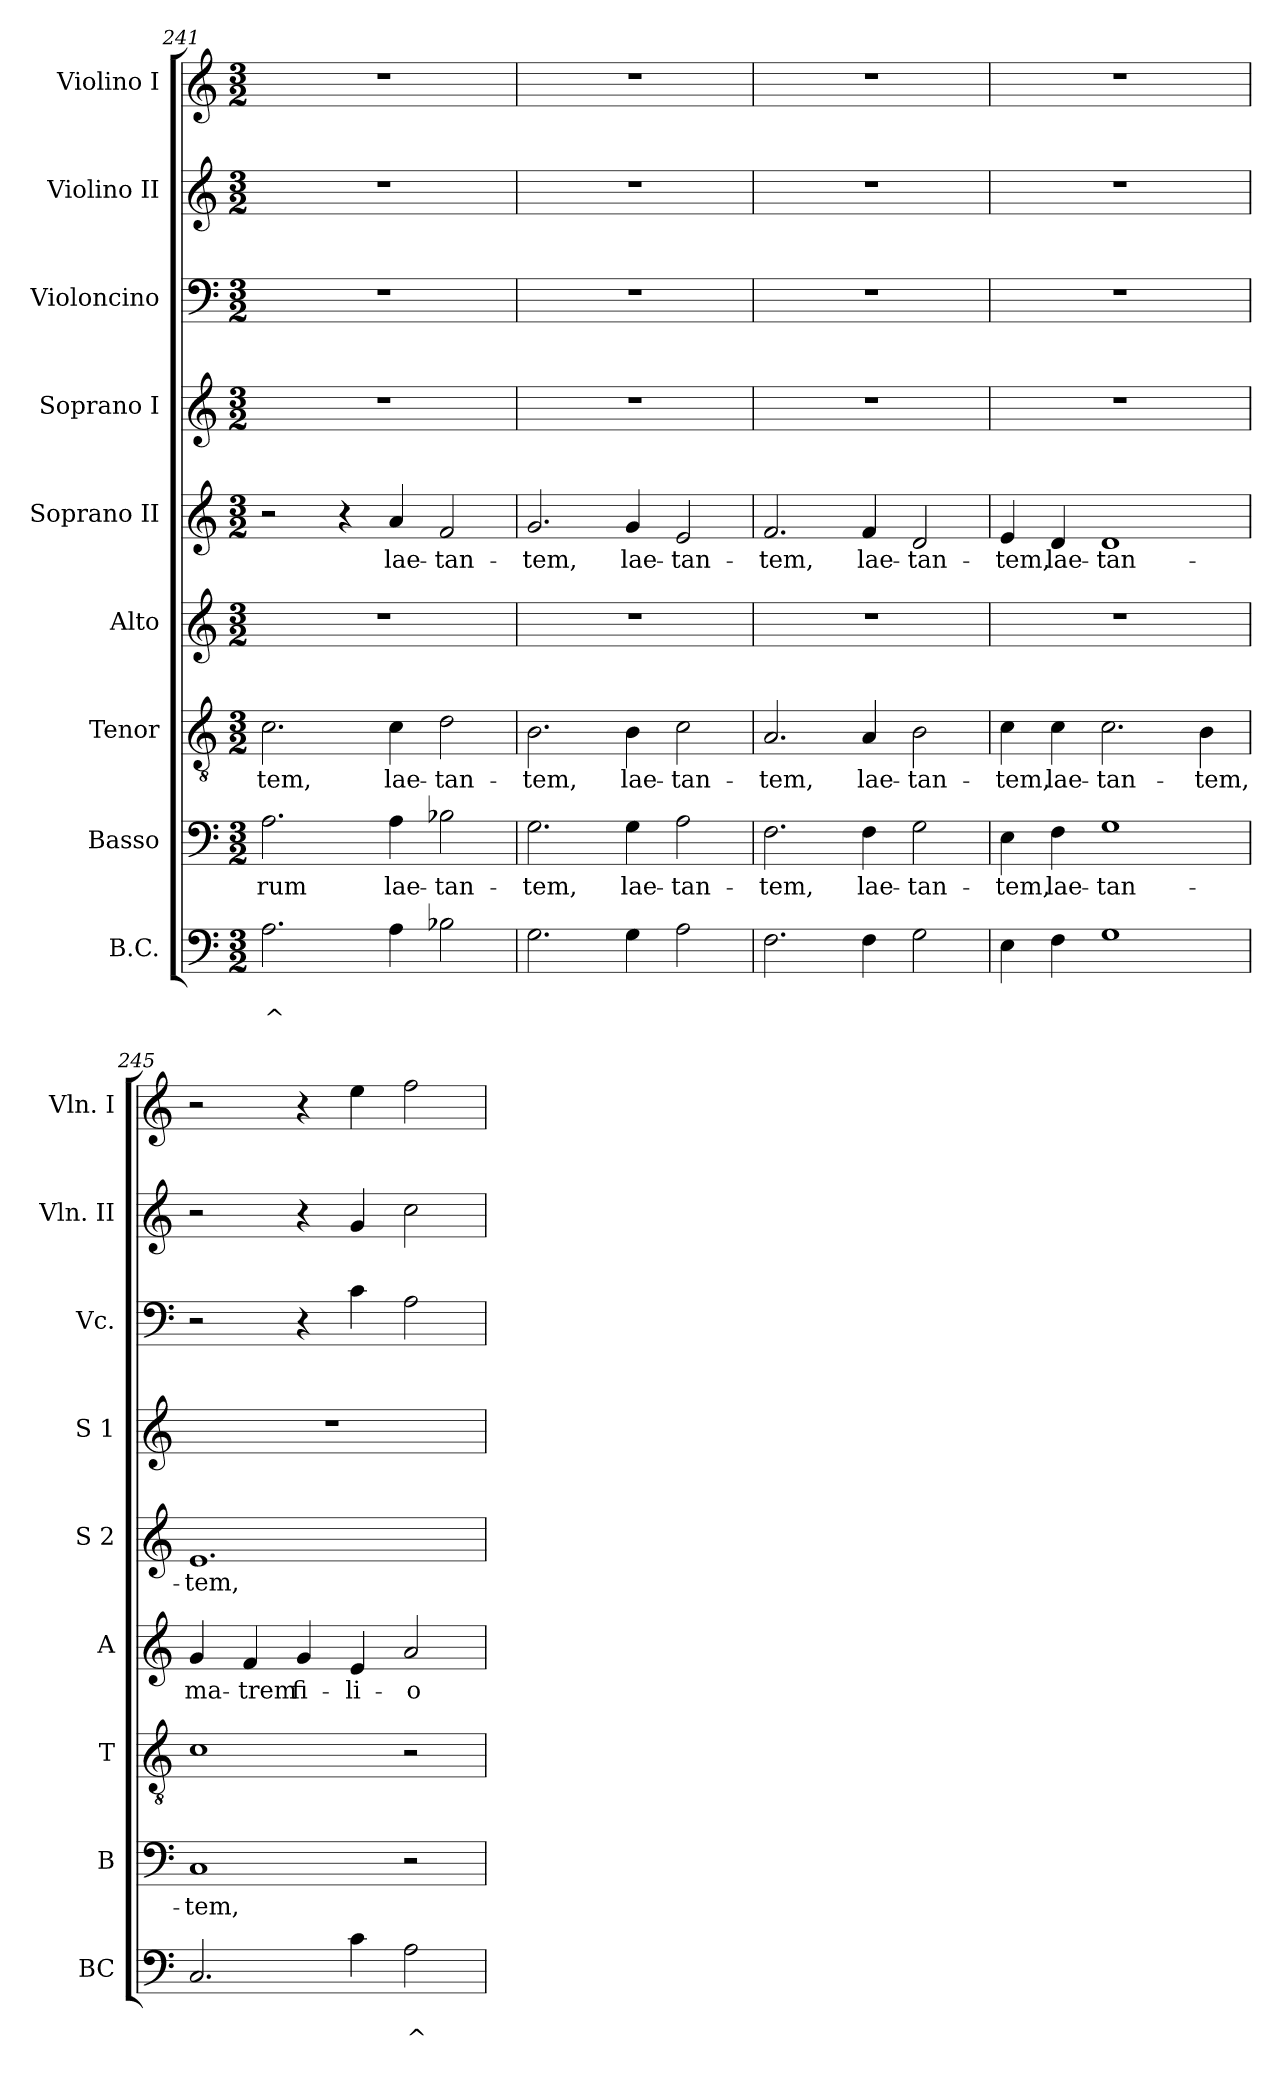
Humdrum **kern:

**kern	**text	**text	**kern	**text	**kern	**text	**kern	**text	**kern	**text	**kern	**kern	**kern	**kern
*part9	*part9	*part9	*part8	*part8	*part7	*part7	*part6	*part6	*part5	*part5	*part4	*part3	*part2	*part1
*staff9	*staff9	*staff9	*staff8	*staff8	*staff7	*staff7	*staff6	*staff6	*staff5	*staff5	*staff4	*staff3	*staff2	*staff1
*I"B.C.	*	*	*I"Basso	*	*I"Tenor	*	*I"Alto	*	*I"Soprano II	*	*I"Soprano I	*I"Violoncino	*I"Violino II	*I"Violino I
*I'BC	*	*	*I'B	*	*I'T	*	*I'A	*	*I'S 2	*	*I'S 1	*I'Vc.	*I'Vln. II	*I'Vln. I
*clefF4	*	*	*clefF4	*	*clefGv2	*	*clefG2	*	*clefG2	*	*clefG2	*clefF4	*clefG2	*clefG2
*k[]	*	*	*k[]	*	*k[]	*	*k[]	*	*k[]	*	*k[]	*k[]	*k[]	*k[]
*C:	*	*	*C:	*	*C:	*	*C:	*	*C:	*	*C:	*C:	*C:	*C:
*M3/2	*	*	*M3/2	*	*M3/2	*	*M3/2	*	*M3/2	*	*M3/2	*M3/2	*M3/2	*M3/2
=241	=241	=241	=241	=241	=241	=241	=241	=241	=241	=241	=241	=241	=241	=241
!	!	!LO:LY:b	!	!LO:LY:b	!	!LO:LY:b	!	!	!	!	!	!	!	!
2.A\	.	^	2.A\	-rum	2.c\	-tem,	1.r	.	2r	.	1.r	1.r	1.r	1.r
.	.	.	.	.	.	.	.	.	4r	.	.	.	.	.
!	!	!	!	!LO:LY:b	!	!LO:LY:b	!	!	!	!LO:LY:b	!	!	!	!
4A\	.	.	4A\	lae-	4c\	lae-	.	.	4a/	lae-	.	.	.	.
!	!	!	!	!LO:LY:b	!	!LO:LY:b	!	!	!	!LO:LY:b	!	!	!	!
2B-X\	.	.	2B-X\	-tan-	2d\	-tan-	.	.	2f/	-tan-	.	.	.	.
=242	=242	=242	=242	=242	=242	=242	=242	=242	=242	=242	=242	=242	=242	=242
!	!	!	!	!LO:LY:b	!	!LO:LY:b	!	!	!	!LO:LY:b	!	!	!	!
2.G\	.	.	2.G\	-tem,	2.B\	-tem,	1.r	.	2.g/	-tem,	1.r	1.r	1.r	1.r
!	!	!	!	!LO:LY:b	!	!LO:LY:b	!	!	!	!LO:LY:b	!	!	!	!
4G\	.	.	4G\	lae-	4B\	lae-	.	.	4g/	lae-	.	.	.	.
!	!	!	!	!LO:LY:b	!	!LO:LY:b	!	!	!	!LO:LY:b	!	!	!	!
2A\	.	.	2A\	-tan-	2c\	-tan-	.	.	2e/	-tan-	.	.	.	.
=243	=243	=243	=243	=243	=243	=243	=243	=243	=243	=243	=243	=243	=243	=243
!	!	!	!	!LO:LY:b	!	!LO:LY:b	!	!	!	!LO:LY:b	!	!	!	!
2.F\	.	.	2.F\	-tem,	2.A/	-tem,	1.r	.	2.f/	-tem,	1.r	1.r	1.r	1.r
!	!	!	!	!LO:LY:b	!	!LO:LY:b	!	!	!	!LO:LY:b	!	!	!	!
4F\	.	.	4F\	lae-	4A/	lae-	.	.	4f/	lae-	.	.	.	.
!	!	!	!	!LO:LY:b	!	!LO:LY:b	!	!	!	!LO:LY:b	!	!	!	!
2G\	.	.	2G\	-tan-	2B\	-tan-	.	.	2d/	-tan-	.	.	.	.
!!LO:PB:g=z
=244	=244	=244	=244	=244	=244	=244	=244	=244	=244	=244	=244	=244	=244	=244
!	!	!	!	!LO:LY:b	!	!LO:LY:b	!	!	!	!LO:LY:b	!	!	!	!
4E\	.	.	4E\	-tem,	4c\	-tem,	1.r	.	4e/	-tem,	1.r	1.r	1.r	1.r
!	!	!	!	!LO:LY:b	!	!LO:LY:b	!	!	!	!LO:LY:b	!	!	!	!
4F\	.	.	4F\	lae-	4c\	lae-	.	.	4d/	lae-	.	.	.	.
!	!	!	!	!LO:LY:b	!	!LO:LY:b	!	!	!	!LO:LY:b	!	!	!	!
1G	.	.	1G	-tan-	2.c\	-tan-	.	.	1d	-tan-	.	.	.	.
!	!	!	!	!	!	!LO:LY:b	!	!	!	!	!	!	!	!
.	.	.	.	.	4B\	-tem,	.	.	.	.	.	.	.	.
=245	=245	=245	=245	=245	=245	=245	=245	=245	=245	=245	=245	=245	=245	=245
!	!	!	!	!LO:LY:b	!	!	!	!LO:LY:b	!	!LO:LY:b	!	!	!	!
2.C/	.	.	1C	-tem,	1c	.	4g/	ma-	1.e	-tem,	1.r	2r	2r	2r
!	!	!	!	!	!	!	!	!LO:LY:b	!	!	!	!	!	!
.	.	.	.	.	.	.	4f/	-trem	.	.	.	.	.	.
!	!	!	!	!	!	!	!	!LO:LY:b	!	!	!	!	!	!
.	.	.	.	.	.	.	4g/	fi-	.	.	.	4r	4r	4r
!	!	!	!	!	!	!	!	!LO:LY:b	!	!	!	!	!	!
4c\	.	.	.	.	.	.	4e/	-li-	.	.	.	4c\	4g/	4ee\
!	!	!LO:LY:b	!	!	!	!	!	!LO:LY:b	!	!	!	!	!	!
2A\	.	^	2r	.	2r	.	2a/	-o-	.	.	.	2A\	2cc\	2ff\
=	=	=	=	=	=	=	=	=	=	=	=	=	=	=
*-	*-	*-	*-	*-	*-	*-	*-	*-	*-	*-	*-	*-	*-	*-
